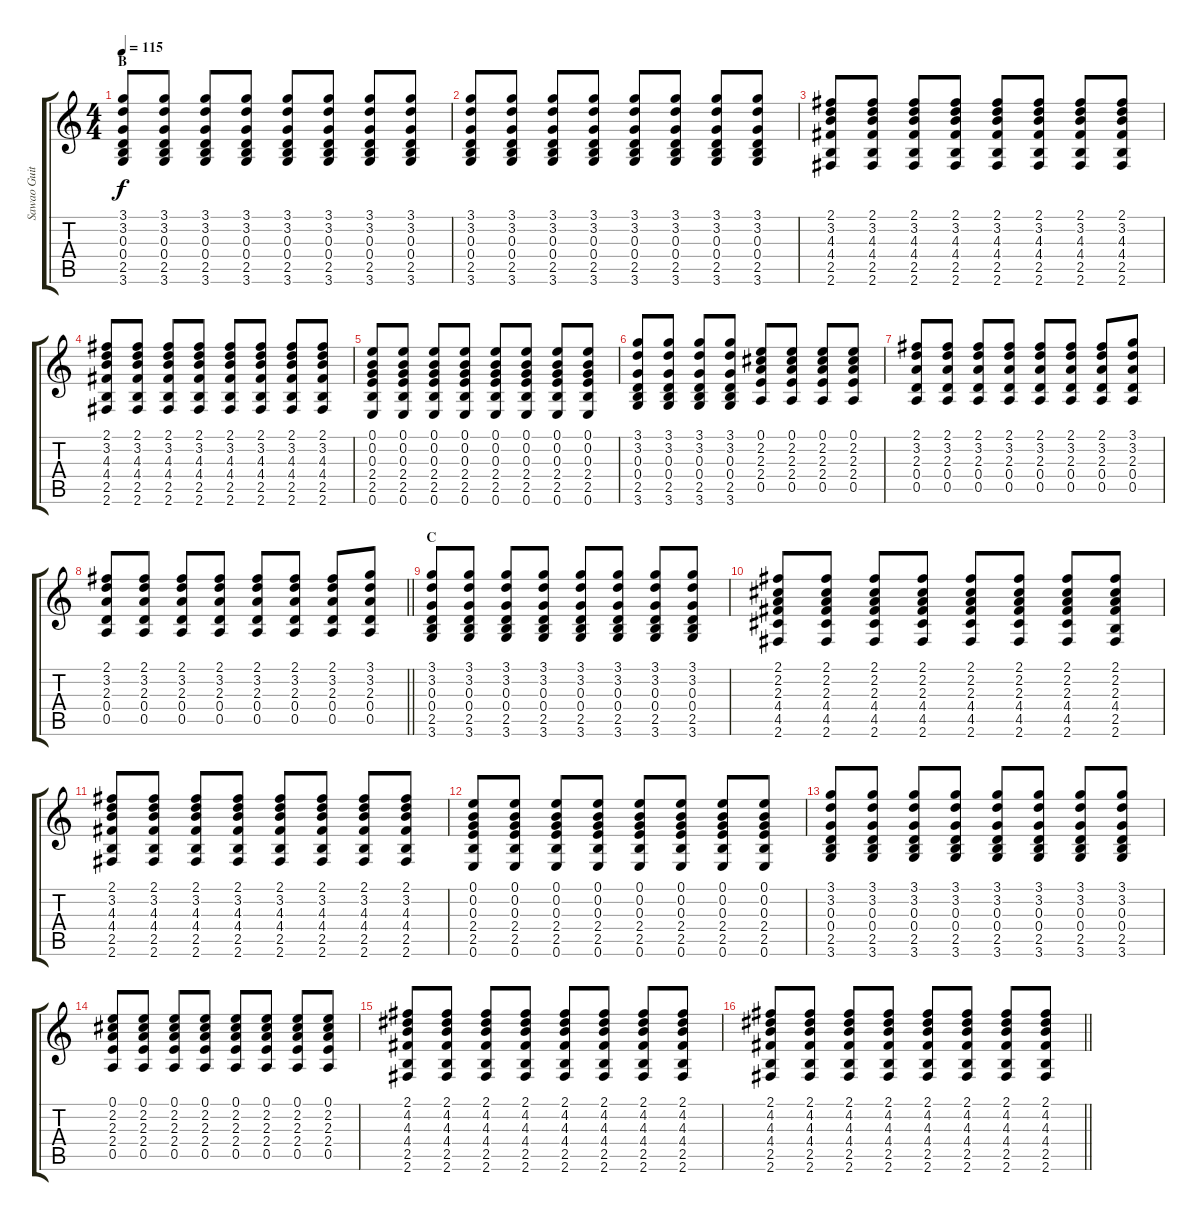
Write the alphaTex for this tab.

\track ("Sawao Guitar" "Sawao Guit") {instrument overdrivenguitar}
\staff {score tabs}
\tuning (E4 B3 G3 D3 A2 E2) {hide}
\ts (4 4)
\section ("" "B")
\tempo 115
\clef g2
\ks c
(3.1 3.2 0.3 0.4 2.5 3.6).8{dy f} (3.1 3.2 0.3 0.4 2.5 3.6).8 (3.1 3.2 0.3 0.4 2.5 3.6).8 (3.1 3.2 0.3 0.4 2.5 3.6).8 (3.1 3.2 0.3 0.4 2.5 3.6).8 (3.1 3.2 0.3 0.4 2.5 3.6).8 (3.1 3.2 0.3 0.4 2.5 3.6).8 (3.1 3.2 0.3 0.4 2.5 3.6).8 |
(3.1 3.2 0.3 0.4 2.5 3.6).8 (3.1 3.2 0.3 0.4 2.5 3.6).8 (3.1 3.2 0.3 0.4 2.5 3.6).8 (3.1 3.2 0.3 0.4 2.5 3.6).8 (3.1 3.2 0.3 0.4 2.5 3.6).8 (3.1 3.2 0.3 0.4 2.5 3.6).8 (3.1 3.2 0.3 0.4 2.5 3.6).8 (3.1 3.2 0.3 0.4 2.5 3.6).8 |
(2.1 3.2 4.3 4.4 2.5 2.6).8 (2.1 3.2 4.3 4.4 2.5 2.6).8 (2.1 3.2 4.3 4.4 2.5 2.6).8 (2.1 3.2 4.3 4.4 2.5 2.6).8 (2.1 3.2 4.3 4.4 2.5 2.6).8 (2.1 3.2 4.3 4.4 2.5 2.6).8 (2.1 3.2 4.3 4.4 2.5 2.6).8 (2.1 3.2 4.3 4.4 2.5 2.6).8 |
(2.1 3.2 4.3 4.4 2.5 2.6).8 (2.1 3.2 4.3 4.4 2.5 2.6).8 (2.1 3.2 4.3 4.4 2.5 2.6).8 (2.1 3.2 4.3 4.4 2.5 2.6).8 (2.1 3.2 4.3 4.4 2.5 2.6).8 (2.1 3.2 4.3 4.4 2.5 2.6).8 (2.1 3.2 4.3 4.4 2.5 2.6).8 (2.1 3.2 4.3 4.4 2.5 2.6).8 |
(0.1 0.2 0.3 2.4 2.5 0.6).8 (0.1 0.2 0.3 2.4 2.5 0.6).8 (0.1 0.2 0.3 2.4 2.5 0.6).8 (0.1 0.2 0.3 2.4 2.5 0.6).8 (0.1 0.2 0.3 2.4 2.5 0.6).8 (0.1 0.2 0.3 2.4 2.5 0.6).8 (0.1 0.2 0.3 2.4 2.5 0.6).8 (0.1 0.2 0.3 2.4 2.5 0.6).8 |
(3.1 3.2 0.3 0.4 2.5 3.6).8 (3.1 3.2 0.3 0.4 2.5 3.6).8 (3.1 3.2 0.3 0.4 2.5 3.6).8 (3.1 3.2 0.3 0.4 2.5 3.6).8 (0.1 2.2 2.3 2.4 0.5).8 (0.1 2.2 2.3 2.4 0.5).8 (0.1 2.2 2.3 2.4 0.5).8 (0.1 2.2 2.3 2.4 0.5).8 |
(2.1 3.2 2.3 0.4 0.5).8 (2.1 3.2 2.3 0.4 0.5).8 (2.1 3.2 2.3 0.4 0.5).8 (2.1 3.2 2.3 0.4 0.5).8 (2.1 3.2 2.3 0.4 0.5).8 (2.1 3.2 2.3 0.4 0.5).8 (2.1 3.2 2.3 0.4 0.5).8 (3.1 3.2 2.3 0.4 0.5).8 |
\barLineRight lightlight
(2.1 3.2 2.3 0.4 0.5).8 (2.1 3.2 2.3 0.4 0.5).8 (2.1 3.2 2.3 0.4 0.5).8 (2.1 3.2 2.3 0.4 0.5).8 (2.1 3.2 2.3 0.4 0.5).8 (2.1 3.2 2.3 0.4 0.5).8 (2.1 3.2 2.3 0.4 0.5).8 (3.1 3.2 2.3 0.4 0.5).8 |
\section ("" "C")
(3.1 3.2 0.3 0.4 2.5 3.6).8 (3.1 3.2 0.3 0.4 2.5 3.6).8 (3.1 3.2 0.3 0.4 2.5 3.6).8 (3.1 3.2 0.3 0.4 2.5 3.6).8 (3.1 3.2 0.3 0.4 2.5 3.6).8 (3.1 3.2 0.3 0.4 2.5 3.6).8 (3.1 3.2 0.3 0.4 2.5 3.6).8 (3.1 3.2 0.3 0.4 2.5 3.6).8 |
(2.1 2.2 2.3 4.4 4.5 2.6).8 (2.1 2.2 2.3 4.4 4.5 2.6).8 (2.1 2.2 2.3 4.4 4.5 2.6).8 (2.1 2.2 2.3 4.4 4.5 2.6).8 (2.1 2.2 2.3 4.4 4.5 2.6).8 (2.1 2.2 2.3 4.4 4.5 2.6).8 (2.1 2.2 2.3 4.4 4.5 2.6).8 (2.1 2.2 2.3 4.4 2.5 2.6).8 |
(2.1 3.2 4.3 4.4 2.5 2.6).8 (2.1 3.2 4.3 4.4 2.5 2.6).8 (2.1 3.2 4.3 4.4 2.5 2.6).8 (2.1 3.2 4.3 4.4 2.5 2.6).8 (2.1 3.2 4.3 4.4 2.5 2.6).8 (2.1 3.2 4.3 4.4 2.5 2.6).8 (2.1 3.2 4.3 4.4 2.5 2.6).8 (2.1 3.2 4.3 4.4 2.5 2.6).8 |
(0.1 0.2 0.3 2.4 2.5 0.6).8 (0.1 0.2 0.3 2.4 2.5 0.6).8 (0.1 0.2 0.3 2.4 2.5 0.6).8 (0.1 0.2 0.3 2.4 2.5 0.6).8 (0.1 0.2 0.3 2.4 2.5 0.6).8 (0.1 0.2 0.3 2.4 2.5 0.6).8 (0.1 0.2 0.3 2.4 2.5 0.6).8 (0.1 0.2 0.3 2.4 2.5 0.6).8 |
(3.1 3.2 0.3 0.4 2.5 3.6).8 (3.1 3.2 0.3 0.4 2.5 3.6).8 (3.1 3.2 0.3 0.4 2.5 3.6).8 (3.1 3.2 0.3 0.4 2.5 3.6).8 (3.1 3.2 0.3 0.4 2.5 3.6).8 (3.1 3.2 0.3 0.4 2.5 3.6).8 (3.1 3.2 0.3 0.4 2.5 3.6).8 (3.1 3.2 0.3 0.4 2.5 3.6).8 |
(0.1 2.2 2.3 2.4 0.5).8 (0.1 2.2 2.3 2.4 0.5).8 (0.1 2.2 2.3 2.4 0.5).8 (0.1 2.2 2.3 2.4 0.5).8 (0.1 2.2 2.3 2.4 0.5).8 (0.1 2.2 2.3 2.4 0.5).8 (0.1 2.2 2.3 2.4 0.5).8 (0.1 2.2 2.3 2.4 0.5).8 |
(2.1 4.2 4.3 4.4 2.5 2.6).8 (2.1 4.2 4.3 4.4 2.5 2.6).8 (2.1 4.2 4.3 4.4 2.5 2.6).8 (2.1 4.2 4.3 4.4 2.5 2.6).8 (2.1 4.2 4.3 4.4 2.5 2.6).8 (2.1 4.2 4.3 4.4 2.5 2.6).8 (2.1 4.2 4.3 4.4 2.5 2.6).8 (2.1 4.2 4.3 4.4 2.5 2.6).8 |
\barLineRight lightlight
(2.1 4.2 4.3 4.4 2.5 2.6).8 (2.1 4.2 4.3 4.4 2.5 2.6).8 (2.1 4.2 4.3 4.4 2.5 2.6).8 (2.1 4.2 4.3 4.4 2.5 2.6).8 (2.1 4.2 4.3 4.4 2.5 2.6).8 (2.1 4.2 4.3 4.4 2.5 2.6).8 (2.1 4.2 4.3 4.4 2.5 2.6).8 (2.1 4.2 4.3 4.4 2.5 2.6).8
